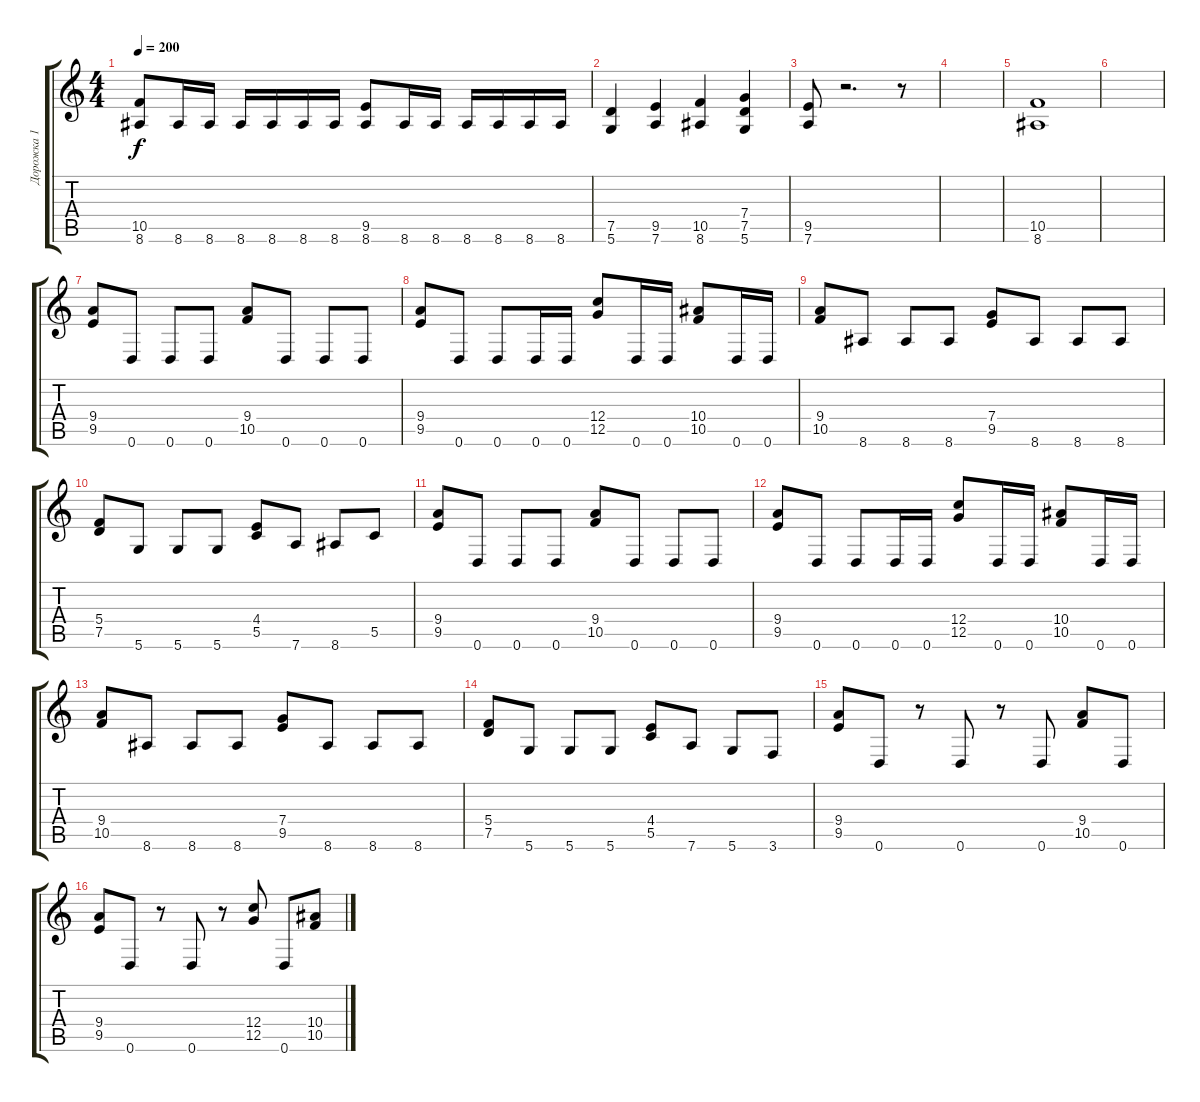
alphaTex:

\track ("Дорожка 1" "Дорожка 1") {instrument distortionguitar}
\staff {score tabs}
\tuning (D4 A3 F3 C3 G2 D2) {hide}
\ts (4 4)
\tempo 200
\clef g2
\ks c
(10.5 8.6).8{dy f} 8.6.16 8.6.16 8.6.16 8.6.16 8.6.16 8.6.16 (9.5 8.6).8 8.6.16 8.6.16 8.6.16 8.6.16 8.6.16 8.6.16 |
(7.5 5.6).4 (9.5 7.6).4 (10.5 8.6).4 (7.4 7.5 5.6).4 |
(9.5 7.6).8 r.2{d} r.8 |
|
(10.5 8.6).1 |
|
(9.4 9.5).8 0.6.8 0.6.8 0.6.8 (9.4 10.5).8 0.6.8 0.6.8 0.6.8 |
(9.4 9.5).8 0.6.8 0.6.8 0.6.16 0.6.16 (12.4 12.5).8 0.6.16 0.6.16 (10.4 10.5).8 0.6.16 0.6.16 |
(9.4 10.5).8 8.6.8 8.6.8 8.6.8 (7.4 9.5).8 8.6.8 8.6.8 8.6.8 |
(5.4 7.5).8 5.6.8 5.6.8 5.6.8 (4.4 5.5).8 7.6.8 8.6.8 5.5.8 |
(9.4 9.5).8 0.6.8 0.6.8 0.6.8 (9.4 10.5).8 0.6.8 0.6.8 0.6.8 |
(9.4 9.5).8 0.6.8 0.6.8 0.6.16 0.6.16 (12.4 12.5).8 0.6.16 0.6.16 (10.4 10.5).8 0.6.16 0.6.16 |
(9.4 10.5).8 8.6.8 8.6.8 8.6.8 (7.4 9.5).8 8.6.8 8.6.8 8.6.8 |
(5.4 7.5).8 5.6.8 5.6.8 5.6.8 (4.4 5.5).8 7.6.8 5.6.8 3.6.8 |
(9.4 9.5).8 0.6.8 r.8 0.6.8 r.8 0.6.8 (9.4 10.5).8 0.6.8 |
(9.4 9.5).8 0.6.8 r.8 0.6.8 r.8 (12.4 12.5).8 0.6.8 (10.4 10.5).8
